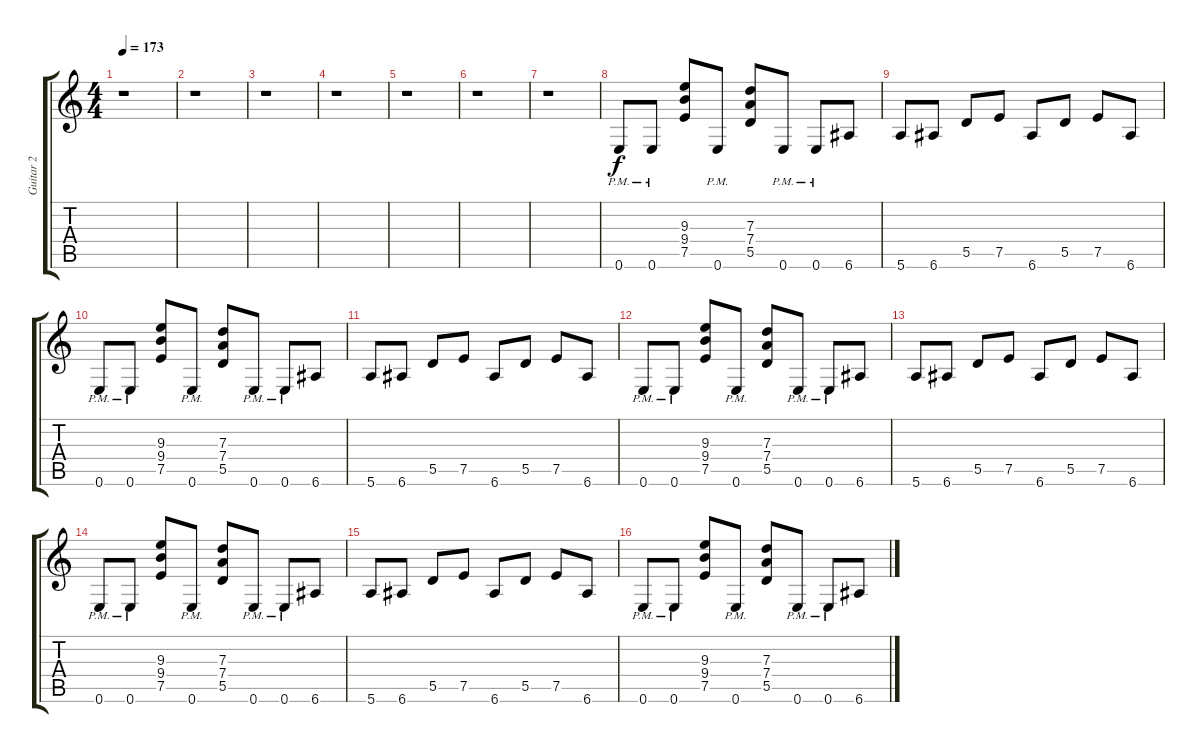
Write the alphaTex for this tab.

\track ("Guitar 2" "Guitar 2") {instrument distortionguitar}
\staff {score tabs}
\tuning (E4 B3 G3 D3 A2 E2) {hide}
\ts (4 4)
\tempo 173
\clef g2
\ks c
r.1{dy f} |
r.1 |
r.1 |
r.1 |
r.1 |
r.1 |
r.1 |
0.6{pm}.8 0.6{pm}.8 (9.3 9.4 7.5).8 0.6{pm}.8 (7.3 7.4 5.5).8 0.6{pm}.8 0.6{pm}.8 6.6.8 |
5.6.8 6.6.8 5.5.8 7.5.8 6.6.8 5.5.8 7.5.8 6.6.8 |
0.6{pm}.8 0.6{pm}.8 (9.3 9.4 7.5).8 0.6{pm}.8 (7.3 7.4 5.5).8 0.6{pm}.8 0.6{pm}.8 6.6.8 |
5.6.8 6.6.8 5.5.8 7.5.8 6.6.8 5.5.8 7.5.8 6.6.8 |
0.6{pm}.8 0.6{pm}.8 (9.3 9.4 7.5).8 0.6{pm}.8 (7.3 7.4 5.5).8 0.6{pm}.8 0.6{pm}.8 6.6.8 |
5.6.8 6.6.8 5.5.8 7.5.8 6.6.8 5.5.8 7.5.8 6.6.8 |
0.6{pm}.8 0.6{pm}.8 (9.3 9.4 7.5).8 0.6{pm}.8 (7.3 7.4 5.5).8 0.6{pm}.8 0.6{pm}.8 6.6.8 |
5.6.8 6.6.8 5.5.8 7.5.8 6.6.8 5.5.8 7.5.8 6.6.8 |
0.6{pm}.8 0.6{pm}.8 (9.3 9.4 7.5).8 0.6{pm}.8 (7.3 7.4 5.5).8 0.6{pm}.8 0.6{pm}.8 6.6.8
